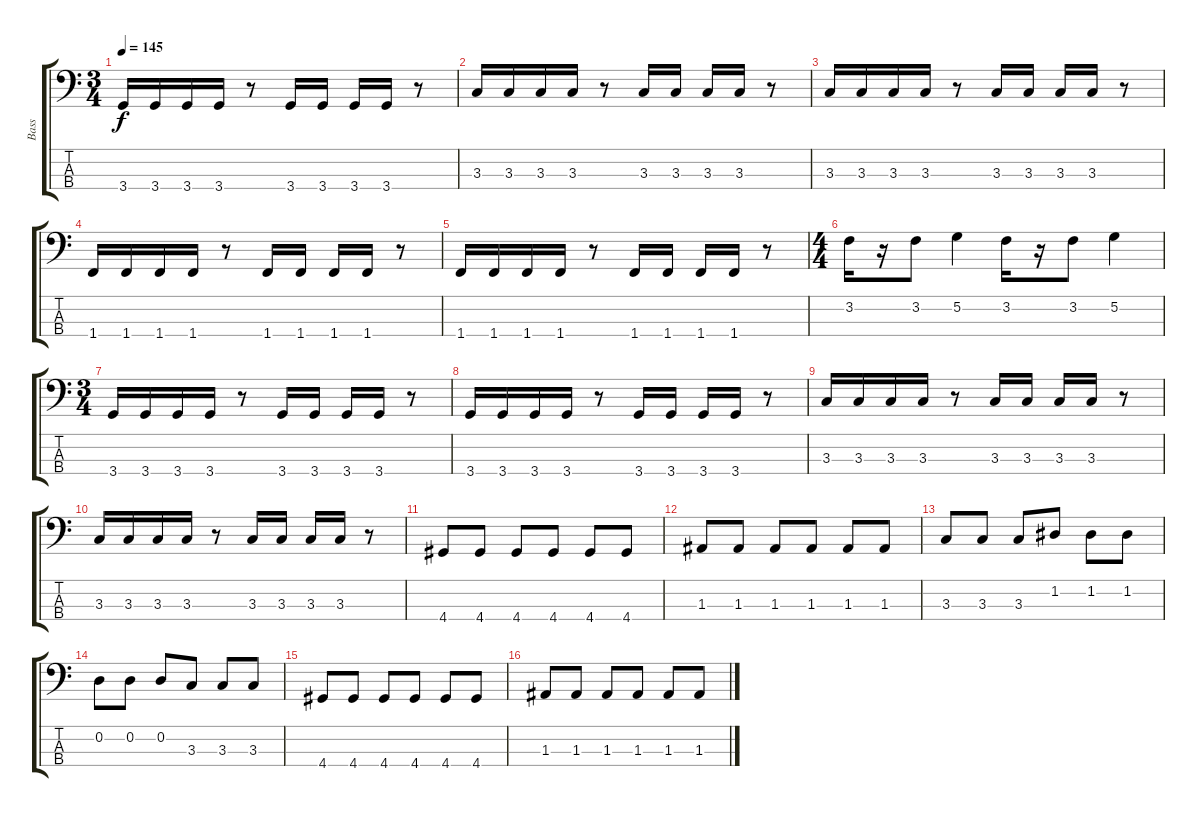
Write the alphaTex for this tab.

\track ("Bass" "Bass") {instrument electricbassfinger}
\staff {score tabs}
\tuning (G2 D2 A1 E1) {hide}
\ts (3 4)
\tempo 145
\clef f4
\ks c
3.4.16{dy f} 3.4.16 3.4.16 3.4.16 r.8 3.4.16 3.4.16 3.4.16 3.4.16 r.8 |
3.3.16 3.3.16 3.3.16 3.3.16 r.8 3.3.16 3.3.16 3.3.16 3.3.16 r.8 |
3.3.16 3.3.16 3.3.16 3.3.16 r.8 3.3.16 3.3.16 3.3.16 3.3.16 r.8 |
1.4.16 1.4.16 1.4.16 1.4.16 r.8 1.4.16 1.4.16 1.4.16 1.4.16 r.8 |
1.4.16 1.4.16 1.4.16 1.4.16 r.8 1.4.16 1.4.16 1.4.16 1.4.16 r.8 |
\ts (4 4)
3.2.16 r.16 3.2.8 5.2.4 3.2.16 r.16 3.2.8 5.2.4 |
\ts (3 4)
3.4.16 3.4.16 3.4.16 3.4.16 r.8 3.4.16 3.4.16 3.4.16 3.4.16 r.8 |
3.4.16 3.4.16 3.4.16 3.4.16 r.8 3.4.16 3.4.16 3.4.16 3.4.16 r.8 |
3.3.16 3.3.16 3.3.16 3.3.16 r.8 3.3.16 3.3.16 3.3.16 3.3.16 r.8 |
3.3.16 3.3.16 3.3.16 3.3.16 r.8 3.3.16 3.3.16 3.3.16 3.3.16 r.8 |
4.4.8 4.4.8 4.4.8 4.4.8 4.4.8 4.4.8 |
1.3.8 1.3.8 1.3.8 1.3.8 1.3.8 1.3.8 |
3.3.8 3.3.8 3.3.8 1.2.8 1.2.8 1.2.8 |
0.2.8 0.2.8 0.2.8 3.3.8 3.3.8 3.3.8 |
4.4.8 4.4.8 4.4.8 4.4.8 4.4.8 4.4.8 |
1.3.8 1.3.8 1.3.8 1.3.8 1.3.8 1.3.8
